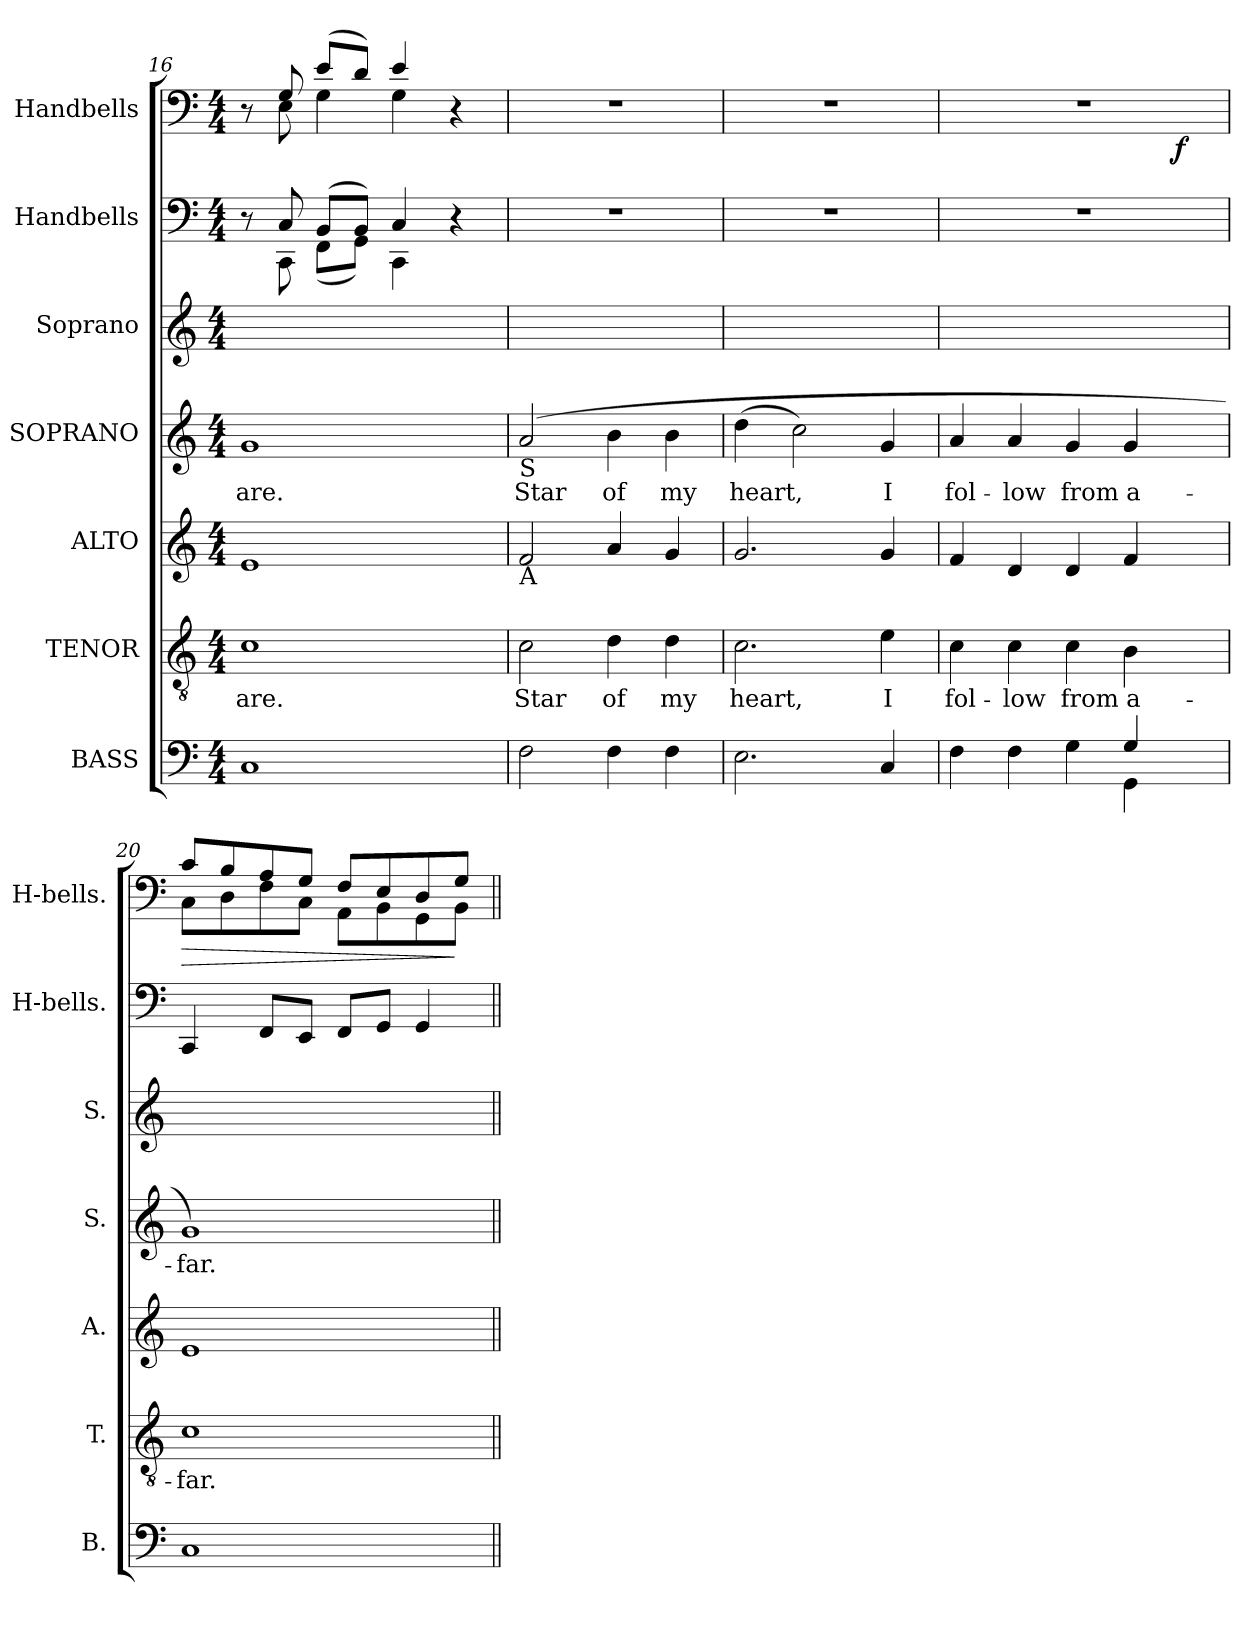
**kern	**kern	**text	**kern	**kern	**text	**kern	**kern	**kern	**dynam
*part7	*part6	*part6	*part5	*part4	*part4	*part3	*part2	*part1	*part1
*staff7	*staff6	*staff6	*staff5	*staff4	*staff4	*staff3	*staff2	*staff1	*staff1
*I"BASS	*I"TENOR	*	*I"ALTO	*I"SOPRANO	*	*I"Soprano	*I"Handbells	*I"Handbells	*
*I'B.	*I'T.	*	*I'A.	*I'S.	*	*I'S.	*I'H-bells.	*I'H-bells.	*
*clefF4	*clefGv2	*	*clefG2	*clefG2	*	*clefG2	*clefF4	*clefF4	*
*	*ITrd7c12	*	*	*	*	*	*	*	*
*k[]	*k[]	*	*k[]	*k[]	*	*k[]	*k[]	*k[]	*
*C:	*C:	*	*C:	*C:	*	*C:	*C:	*C:	*
*M4/4	*M4/4	*	*M4/4	*M4/4	*	*M4/4	*M4/4	*M4/4	*
=16	=16	=16	=16	=16	=16	=16	=16	=16	=16
*^	*	*	*	*	*	*	*	*	*
!	!	!	!LO:LY:b:color=#000000	!	!	!	!	!	!	!
!	!	!	!	!	!	!LO:LY:b:color=#000000	!	!	!	!
*	*	*	*	*	*	*	*	*^	*^	*
1Ci	1ryy	1Ci	are.	1ei	1gi	are.	1ryy	8r	8ryy	8r	8ryy	.
.	.	.	.	.	.	.	.	8Ci/	8CCi\	8Gi/	8Ei\	.
.	.	.	.	.	.	.	.	(8BBi/L	(8FFi\L	(8ei/L	4Gi\	.
.	.	.	.	.	.	.	.	8BBi/J)	8GGi\J)	8di/J)	.	.
.	.	.	.	.	.	.	.	4Ci/	4CCi\	4ei/	4Gi\	.
.	.	.	.	.	.	.	.	4r	4ryy	4r	4ryy	.
*	*	*	*	*	*	*	*	*v	*v	*	*	*
*v	*v	*	*	*	*	*	*	*	*v	*v	*
!!LO:PB:g=z
=17	=17	=17	=17	=17	=17	=17	=17	=17	=17
*	*	*	*	*	*	*	*^	*^	*
!	!	!LO:LY:b:color=#000000	!	!	!	!	!	!	!	!	!
*	*	*	*	*	*	*	*v	*v	*	*	*
*	*	*	*	*	*	*	*	*v	*v	*
*	*	*	*	*	*	*	*^	*^	*
!	!	!	!	!	!	!	!	!	!LO:TX:b:t=HB	!	!
!	!	!	!	!	!	!	!LO:TX:b:t=HB	!	!	!	!
!	!	!	!	!LO:TX:b:t=S	!	!	!	!	!	!	!
!	!	!	!LO:TX:b:t=A	!	!	!	!	!	!	!	!
!	!	!	!	!	!LO:LY:b:color=#000000	!	!	!	!	!	!
*	*	*	*	*	*	*	*v	*v	*	*	*
*	*	*	*	*	*	*	*	*v	*v	*
2Fi\	2Ci\	Star	2fi/	(2ai/	Star	1ryy	1r	1r	.
!	!	!LO:LY:b:color=#000000	!	!	!	!	!	!	!
!	!	!	!	!	!LO:LY:b:color=#000000	!	!	!	!
4Fi\	4Di\	of	4ai/	4bi\	of	.	.	.	.
!	!	!LO:LY:b:color=#000000	!	!	!	!	!	!	!
!	!	!	!	!	!LO:LY:b:color=#000000	!	!	!	!
4Fi\	4Di\	my	4gi/	4bi\	my	.	.	.	.
=18	=18	=18	=18	=18	=18	=18	=18	=18	=18
!	!	!LO:LY:b:color=#000000	!	!	!	!	!	!	!
!	!	!	!	!	!LO:LY:b:color=#000000	!	!	!	!
2.Ei\	2.Ci\	heart,	2.gi/	(4ddi\	heart,	1ryy	1r	1r	.
.	.	.	.	2cci\)	.	.	.	.	.
!	!	!LO:LY:b:color=#000000	!	!	!	!	!	!	!
!	!	!	!	!	!LO:LY:b:color=#000000	!	!	!	!
4Ci/	4Ei\	I	4gi/	4gi/	I	.	.	.	.
=19	=19	=19	=19	=19	=19	=19	=19	=19	=19
*^	*	*	*	*	*	*	*	*	*
!	!	!	!LO:LY:b:color=#000000	!	!	!	!	!	!	!
!	!	!	!	!	!	!LO:LY:b:color=#000000	!	!	!	!
*	*	*	*	*	*	*	*	*	*^	*
4Fi\	2.ryy	4Ci\	fol-	4fi/	4ai/	fol-	1ryy	1r	1r	2ryy	.
!	!	!	!LO:LY:b:color=#000000	!	!	!	!	!	!	!	!
!	!	!	!	!	!	!LO:LY:b:color=#000000	!	!	!	!	!
4Fi\	.	4Ci\	-low	4di/	4ai/	-low	.	.	.	.	.
!	!	!	!LO:LY:b:color=#000000	!	!	!	!	!	!	!	!
!	!	!	!	!	!	!LO:LY:b:color=#000000	!	!	!	!	!
4Gi\	.	4Ci\	from	4di/	4gi/	from	.	.	.	4ryy	.
!	!	!	!LO:LY:b:color=#000000	!	!	!	!	!	!	!	!
!	!	!	!	!	!	!LO:LY:b:color=#000000	!	!	!	!	!
4Gi/	4GGi\	4BBi\	a-	4fi/	4gi/	a-	.	.	.	8ryy	.
.	.	.	.	.	.	.	.	.	.	64ryy	.
.	.	.	.	.	.	.	.	.	.	512.ryy	.
.	.	.	.	.	.	.	.	.	.	16ryy	f
.	.	.	.	.	.	.	.	.	.	32ryy	.
.	.	.	.	.	.	.	.	.	.	128ryy	.
.	.	.	.	.	.	.	.	.	.	256ryy	.
.	.	.	.	.	.	.	.	.	.	1024ryy	.
*v	*v	*	*	*	*	*	*	*	*	*	*
=20	=20	=20	=20	=20	=20	=20	=20	=20	=20	=20
*^	*	*	*	*	*	*	*	*	*	*
!	!	!	!LO:LY:b:color=#000000	!	!	!	!	!	!	!	!
*v	*v	*	*	*	*	*	*	*	*	*	*
*^	*	*	*	*	*	*	*	*	*	*
!	!	!	!	!	!	!LO:LY:b:color=#000000	!	!	!	!	!LO:HP:b
*v	*v	*	*	*	*	*	*	*	*	*	*
1Ci	1Ci	-far.	1ei	1gi)	-far.	1ryy	4CCi/	8ci/L	8Ci\L	>
.	.	.	.	.	.	.	.	8Bi/	8Di\	.
.	.	.	.	.	.	.	8FFi/L	8Ai/	8Fi\	.
.	.	.	.	.	.	.	8EEi/J	8Gi/J	8Ci\J	.
.	.	.	.	.	.	.	8FFi/L	8Fi/L	8AAi\L	.
.	.	.	.	.	.	.	8GGi/J	8Ei/	8BBi\	.
.	.	.	.	.	.	.	4GGi/	8Di/	8GGi\	.
.	.	.	.	.	.	.	.	8Gi/J	8BBi\J	]
*	*	*	*	*	*	*	*	*v	*v	*
=||	=||	=||	=||	=||	=||	=||	=||	=||	=||
*-	*-	*-	*-	*-	*-	*-	*-	*-	*-
